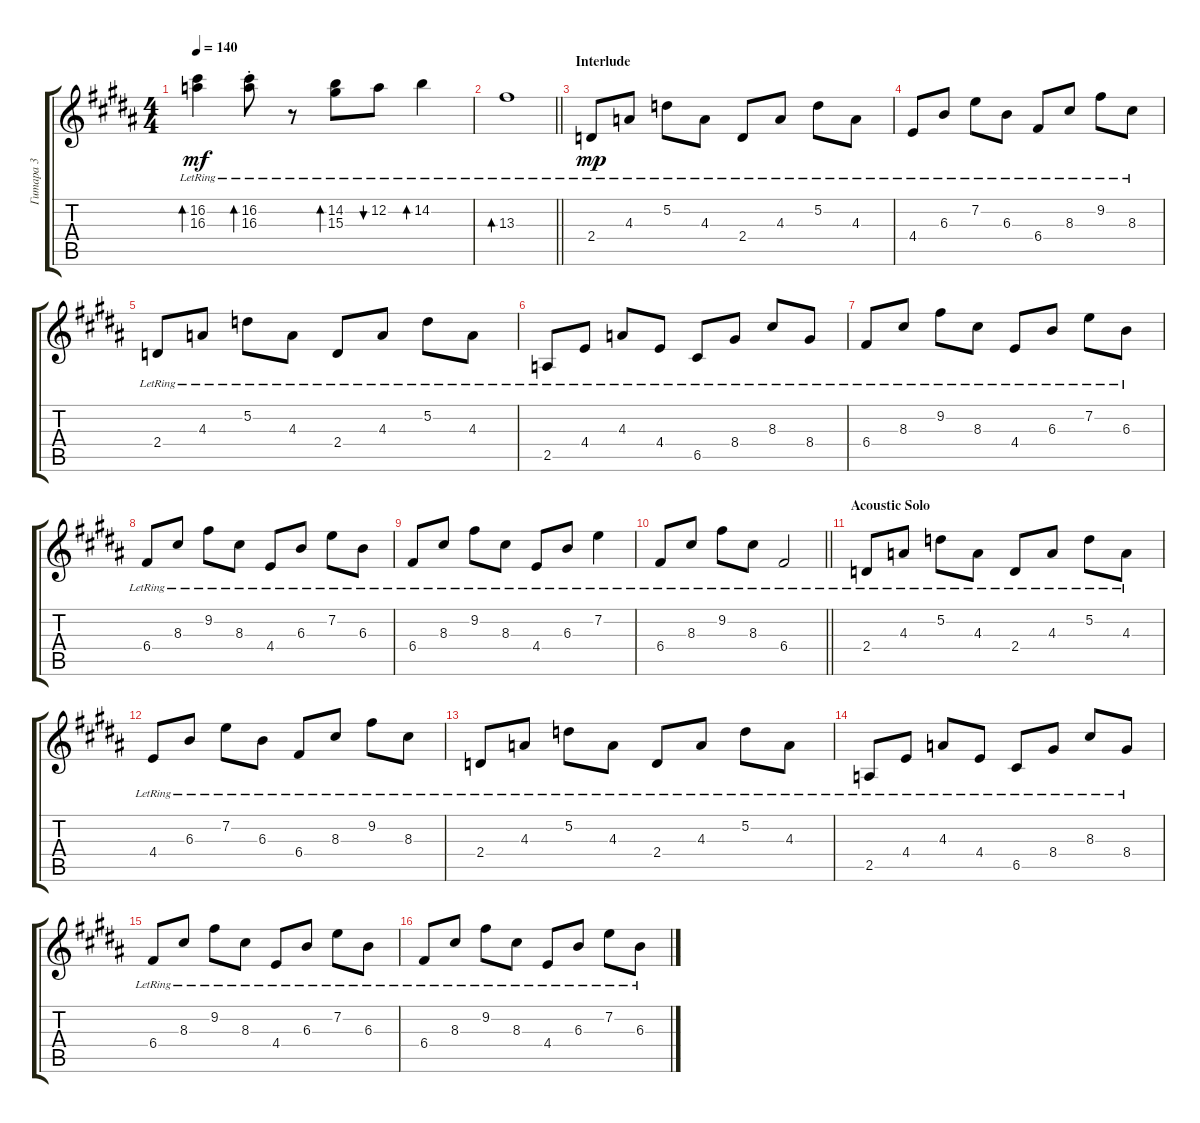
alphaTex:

\track ("Гитара 3" "Гитара 3") {instrument acousticguitarsteel}
\staff {score tabs}
\tuning (D4 A3 F3 C3 G2 D2) {hide}
\ts (4 4)
\tempo 140
\clef g2
\ks g#minor
(16.2{lr} 16.3{lr}).4{bd 120 dy mf} (16.2{st lr} 16.3{lr}).8{bd 60} r.8 (14.2{lr} 15.3{lr}).8{bd 60} 12.2{lr}.8{bu 60} 14.2{lr}.4{bd 60} |
\barLineRight lightlight
13.3{lr}.1{bd 60} |
\section ("" "Interlude")
2.4{lr}.8{dy mp} 4.3{lr}.8 5.2{lr}.8 4.3{lr}.8 2.4{lr}.8 4.3{lr}.8 5.2{lr}.8 4.3{lr}.8 |
4.4{lr}.8 6.3{lr}.8 7.2{lr}.8 6.3{lr}.8 6.4{lr}.8 8.3{lr}.8 9.2{lr}.8 8.3{lr}.8 |
2.4{lr}.8 4.3{lr}.8 5.2{lr}.8 4.3{lr}.8 2.4{lr}.8 4.3{lr}.8 5.2{lr}.8 4.3{lr}.8 |
2.5{lr}.8 4.4{lr}.8 4.3{lr}.8 4.4{lr}.8 6.5{lr}.8 8.4{lr}.8 8.3{lr}.8 8.4{lr}.8 |
6.4{lr}.8 8.3{lr}.8 9.2{lr}.8 8.3{lr}.8 4.4{lr}.8 6.3{lr}.8 7.2{lr}.8 6.3{lr}.8 |
6.4{lr}.8 8.3{lr}.8 9.2{lr}.8 8.3{lr}.8 4.4{lr}.8 6.3{lr}.8 7.2{lr}.8 6.3{lr}.8 |
6.4{lr}.8 8.3{lr}.8 9.2{lr}.8 8.3{lr}.8 4.4{lr}.8 6.3{lr}.8 7.2{lr}.4 |
\barLineRight lightlight
6.4{lr}.8 8.3{lr}.8 9.2{lr}.8 8.3{lr}.8 6.4{lr}.2 |
\section ("" "Acoustic Solo")
2.4{lr}.8 4.3{lr}.8 5.2{lr}.8 4.3{lr}.8 2.4{lr}.8 4.3{lr}.8 5.2{lr}.8 4.3{lr}.8 |
4.4{lr}.8 6.3{lr}.8 7.2{lr}.8 6.3{lr}.8 6.4{lr}.8 8.3{lr}.8 9.2{lr}.8 8.3{lr}.8 |
2.4{lr}.8 4.3{lr}.8 5.2{lr}.8 4.3{lr}.8 2.4{lr}.8 4.3{lr}.8 5.2{lr}.8 4.3{lr}.8 |
2.5{lr}.8 4.4{lr}.8 4.3{lr}.8 4.4{lr}.8 6.5{lr}.8 8.4{lr}.8 8.3{lr}.8 8.4{lr}.8 |
6.4{lr}.8 8.3{lr}.8 9.2{lr}.8 8.3{lr}.8 4.4{lr}.8 6.3{lr}.8 7.2{lr}.8 6.3{lr}.8 |
6.4{lr}.8 8.3{lr}.8 9.2{lr}.8 8.3{lr}.8 4.4{lr}.8 6.3{lr}.8 7.2{lr}.8 6.3{lr}.8
